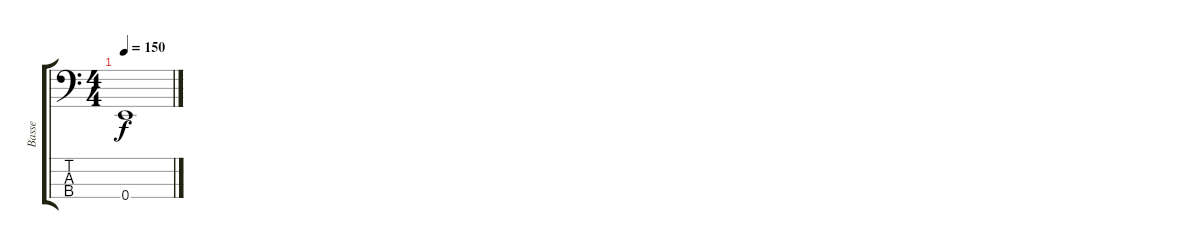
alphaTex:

\track ("Basse" "Basse") {instrument electricbasspick}
\staff {score tabs}
\tuning (G2 D2 A1 E1) {hide}
\ts (4 4)
\tempo 150
\clef f4
\ks c
0.4.1{dy f}
